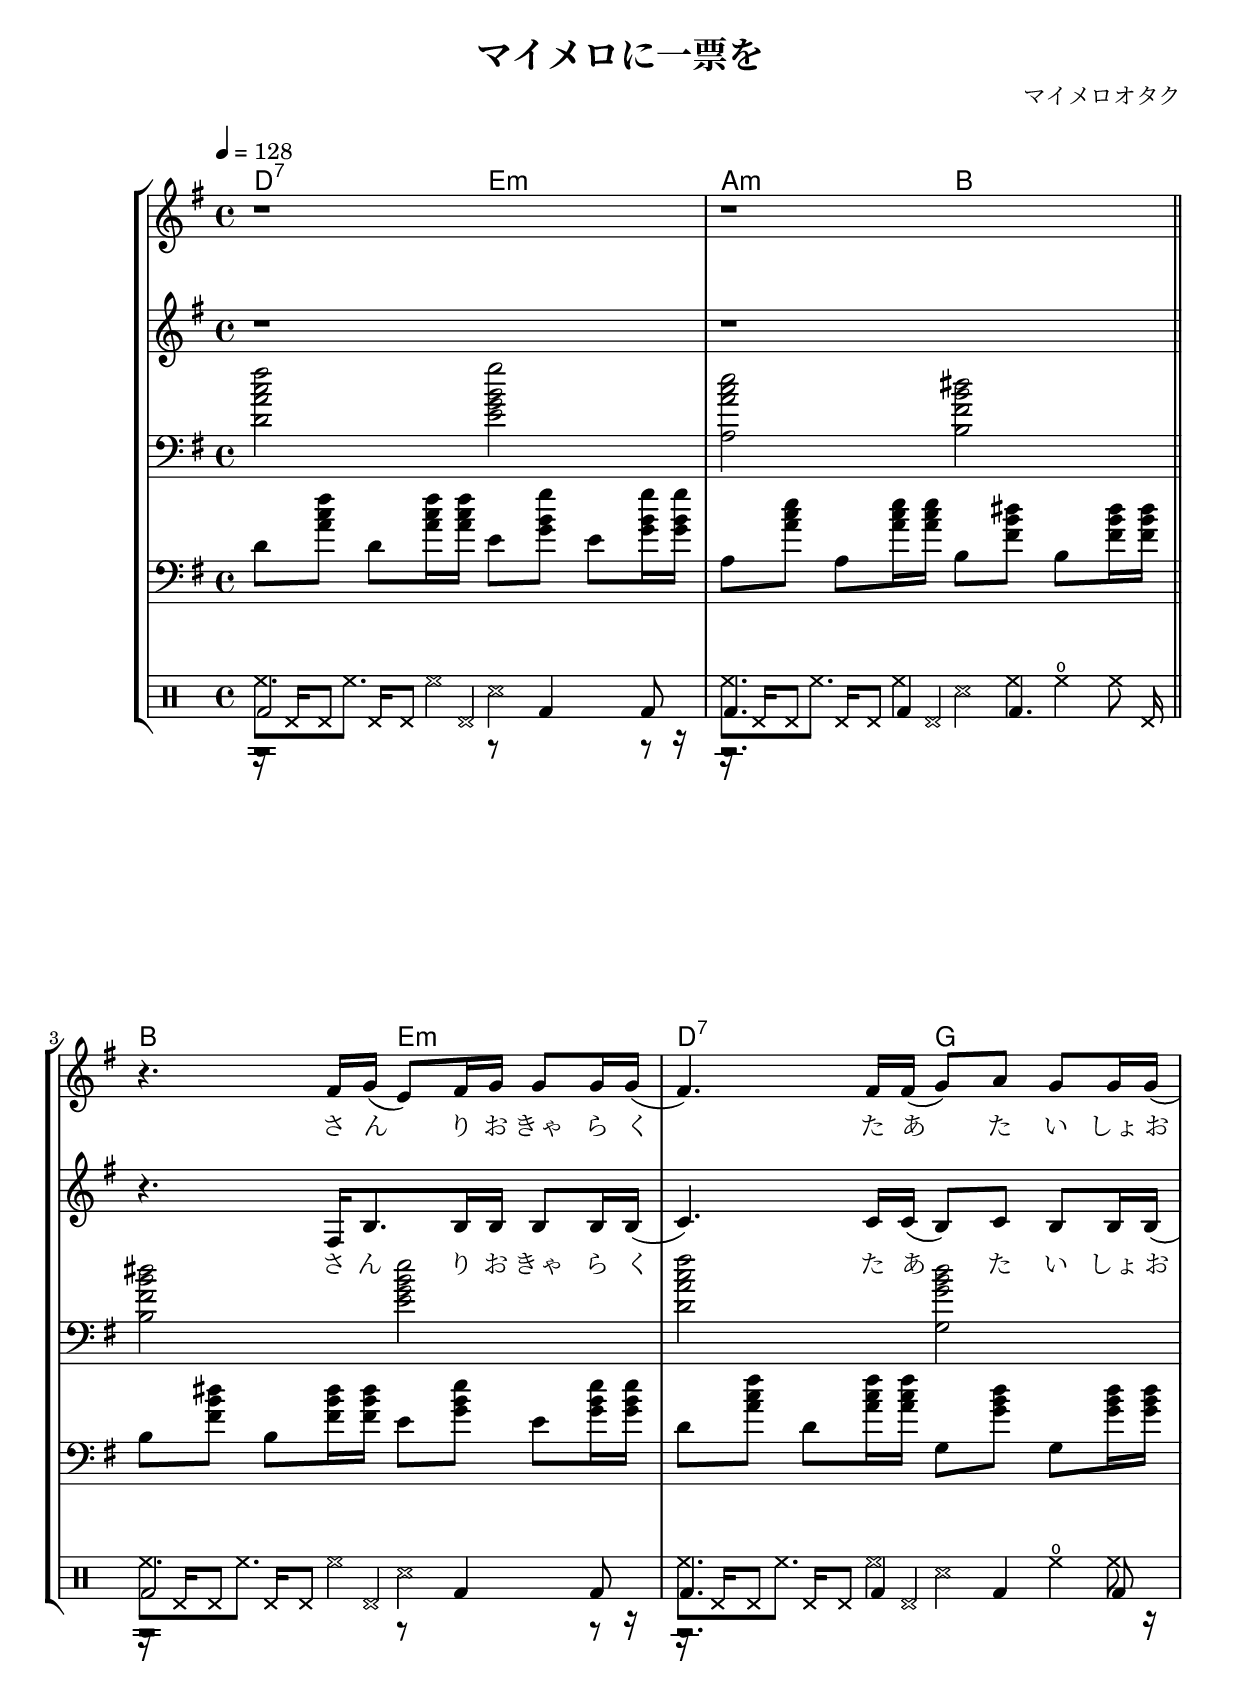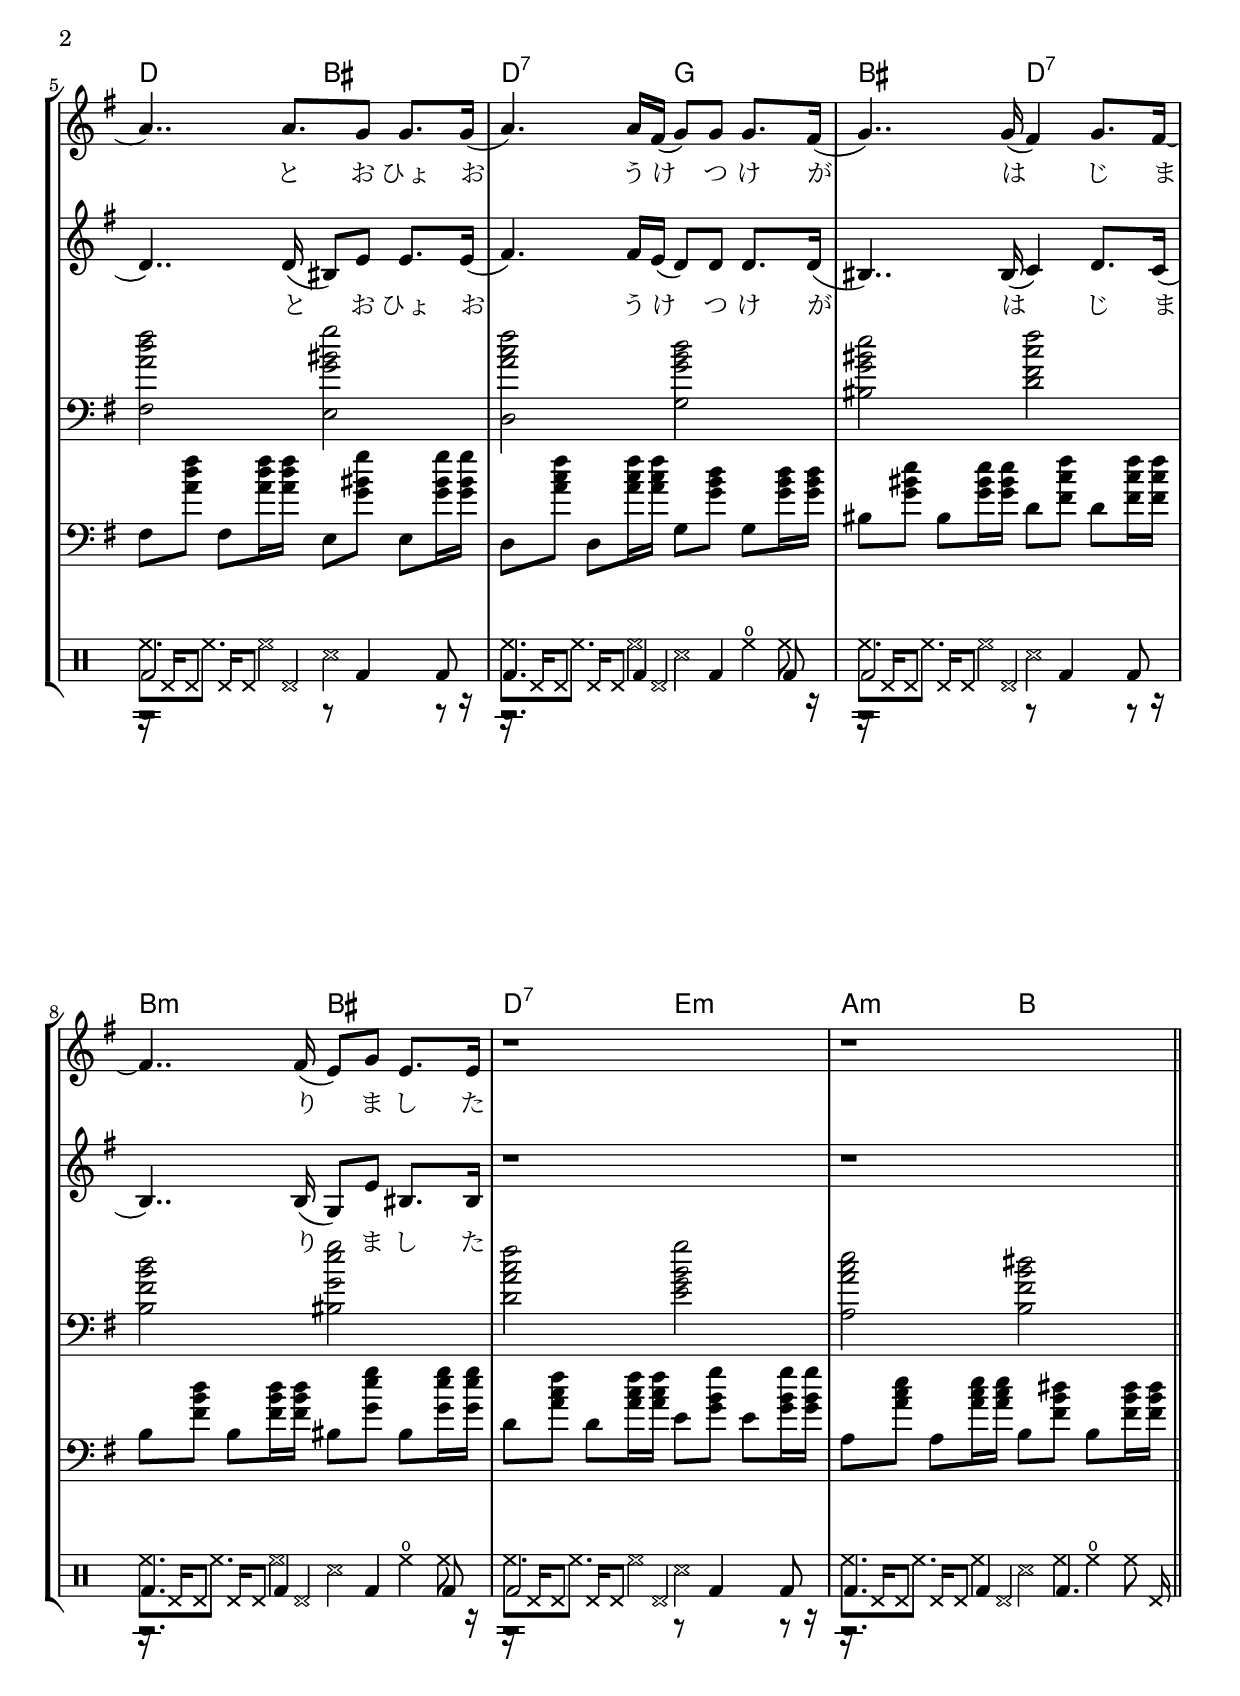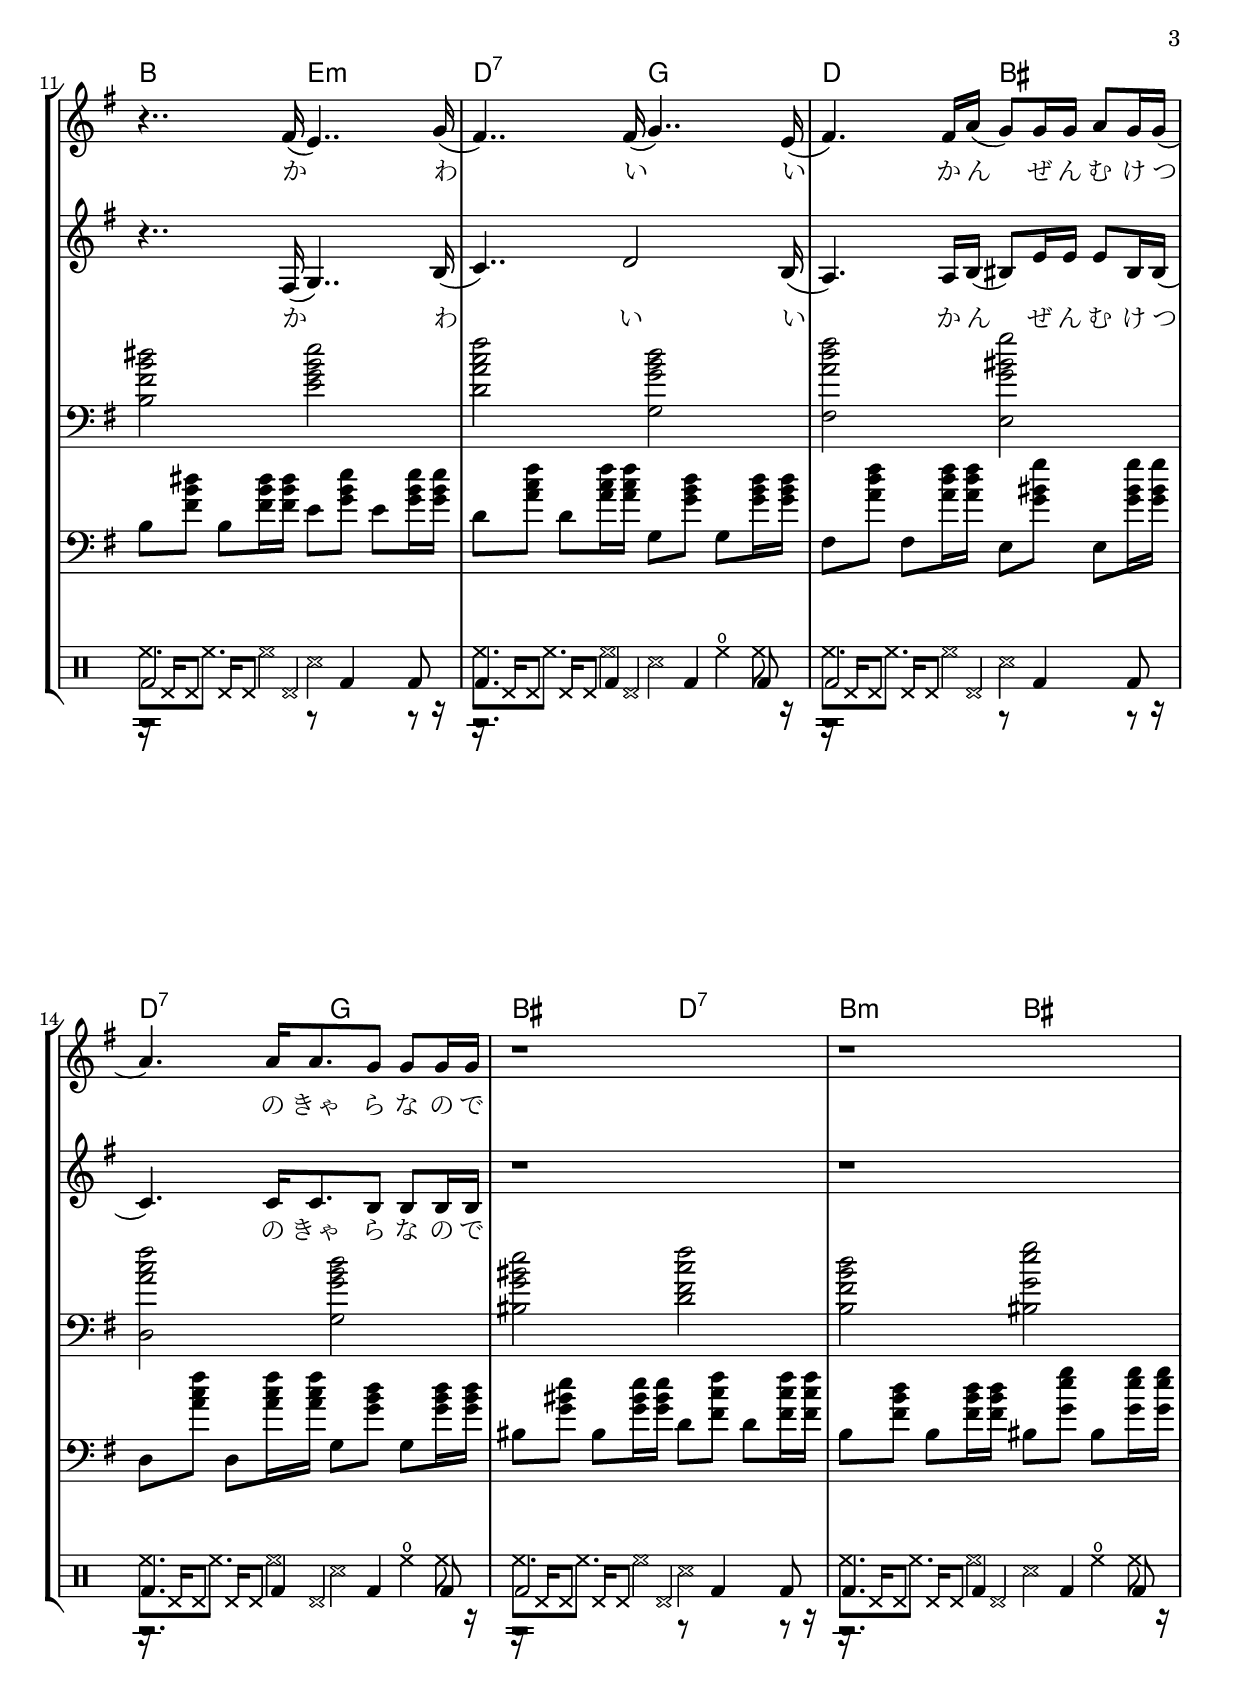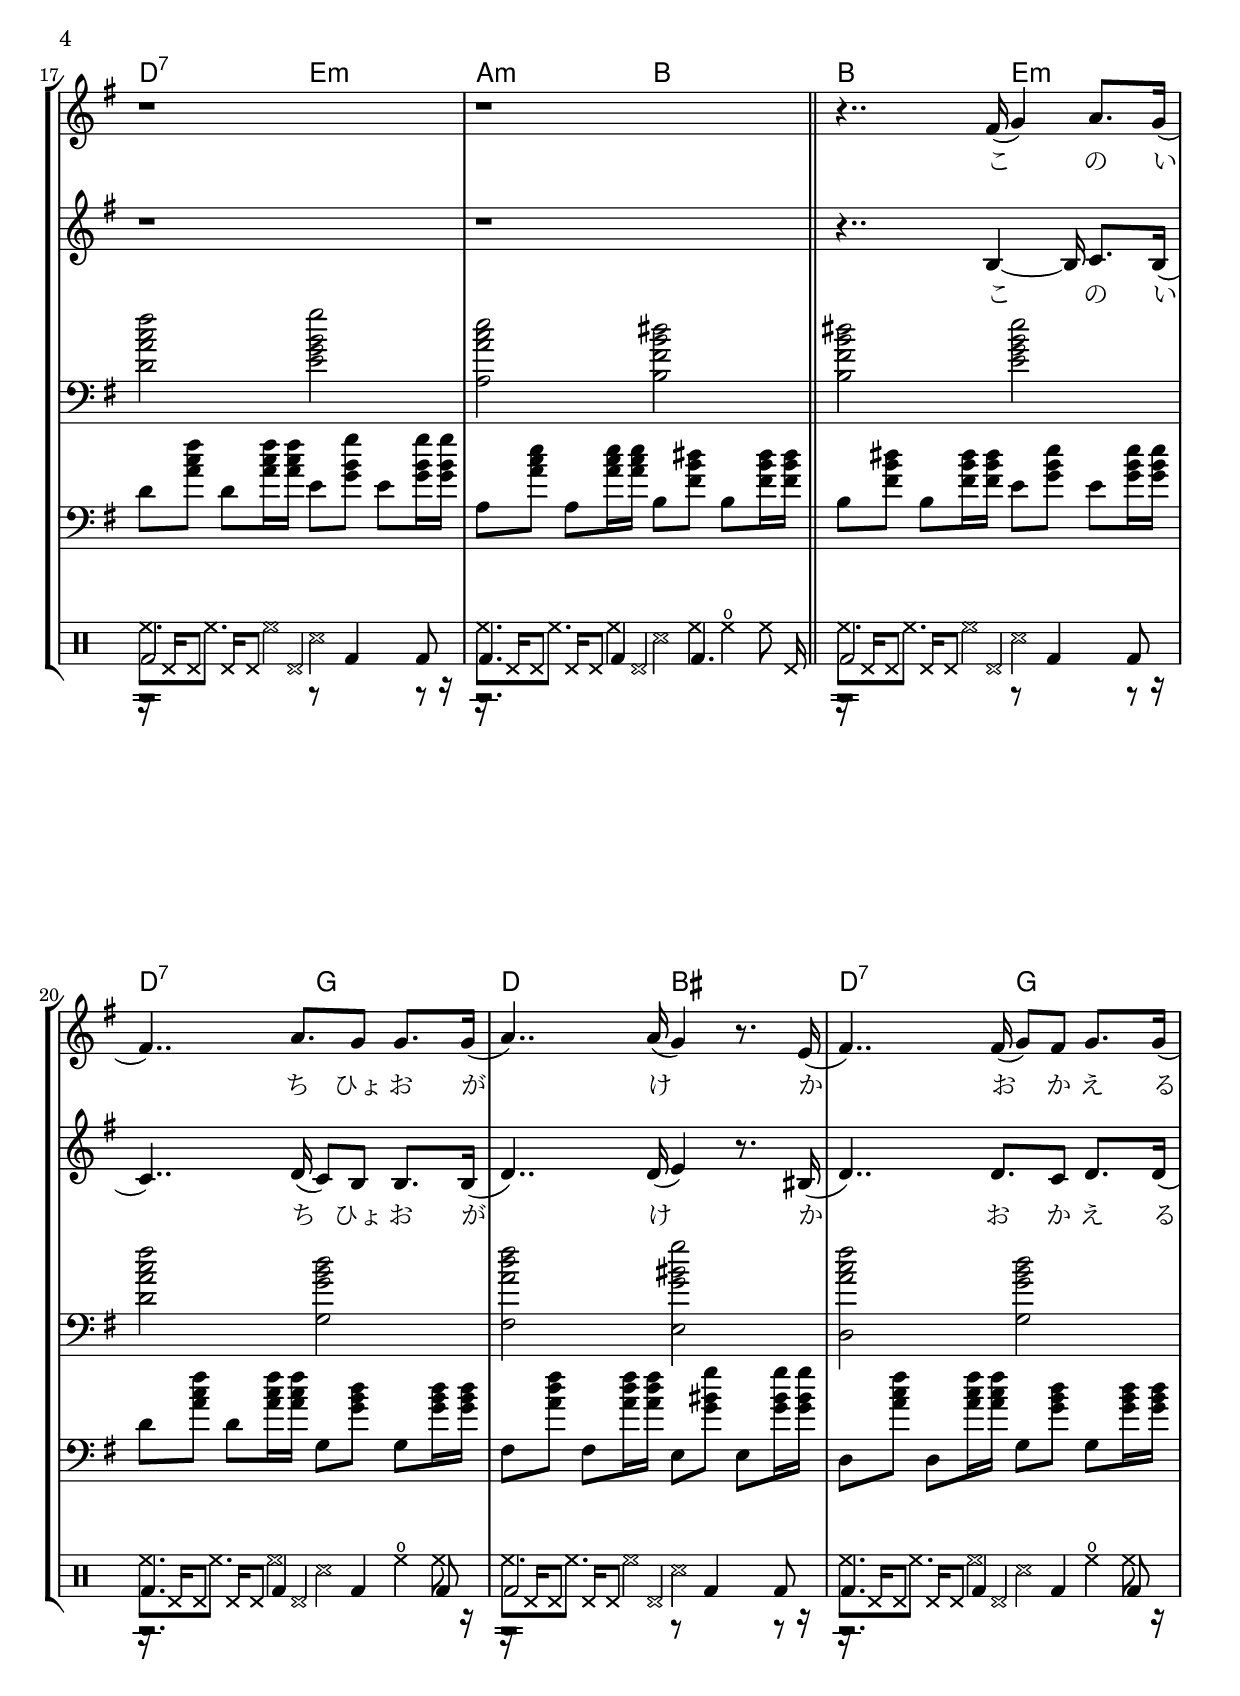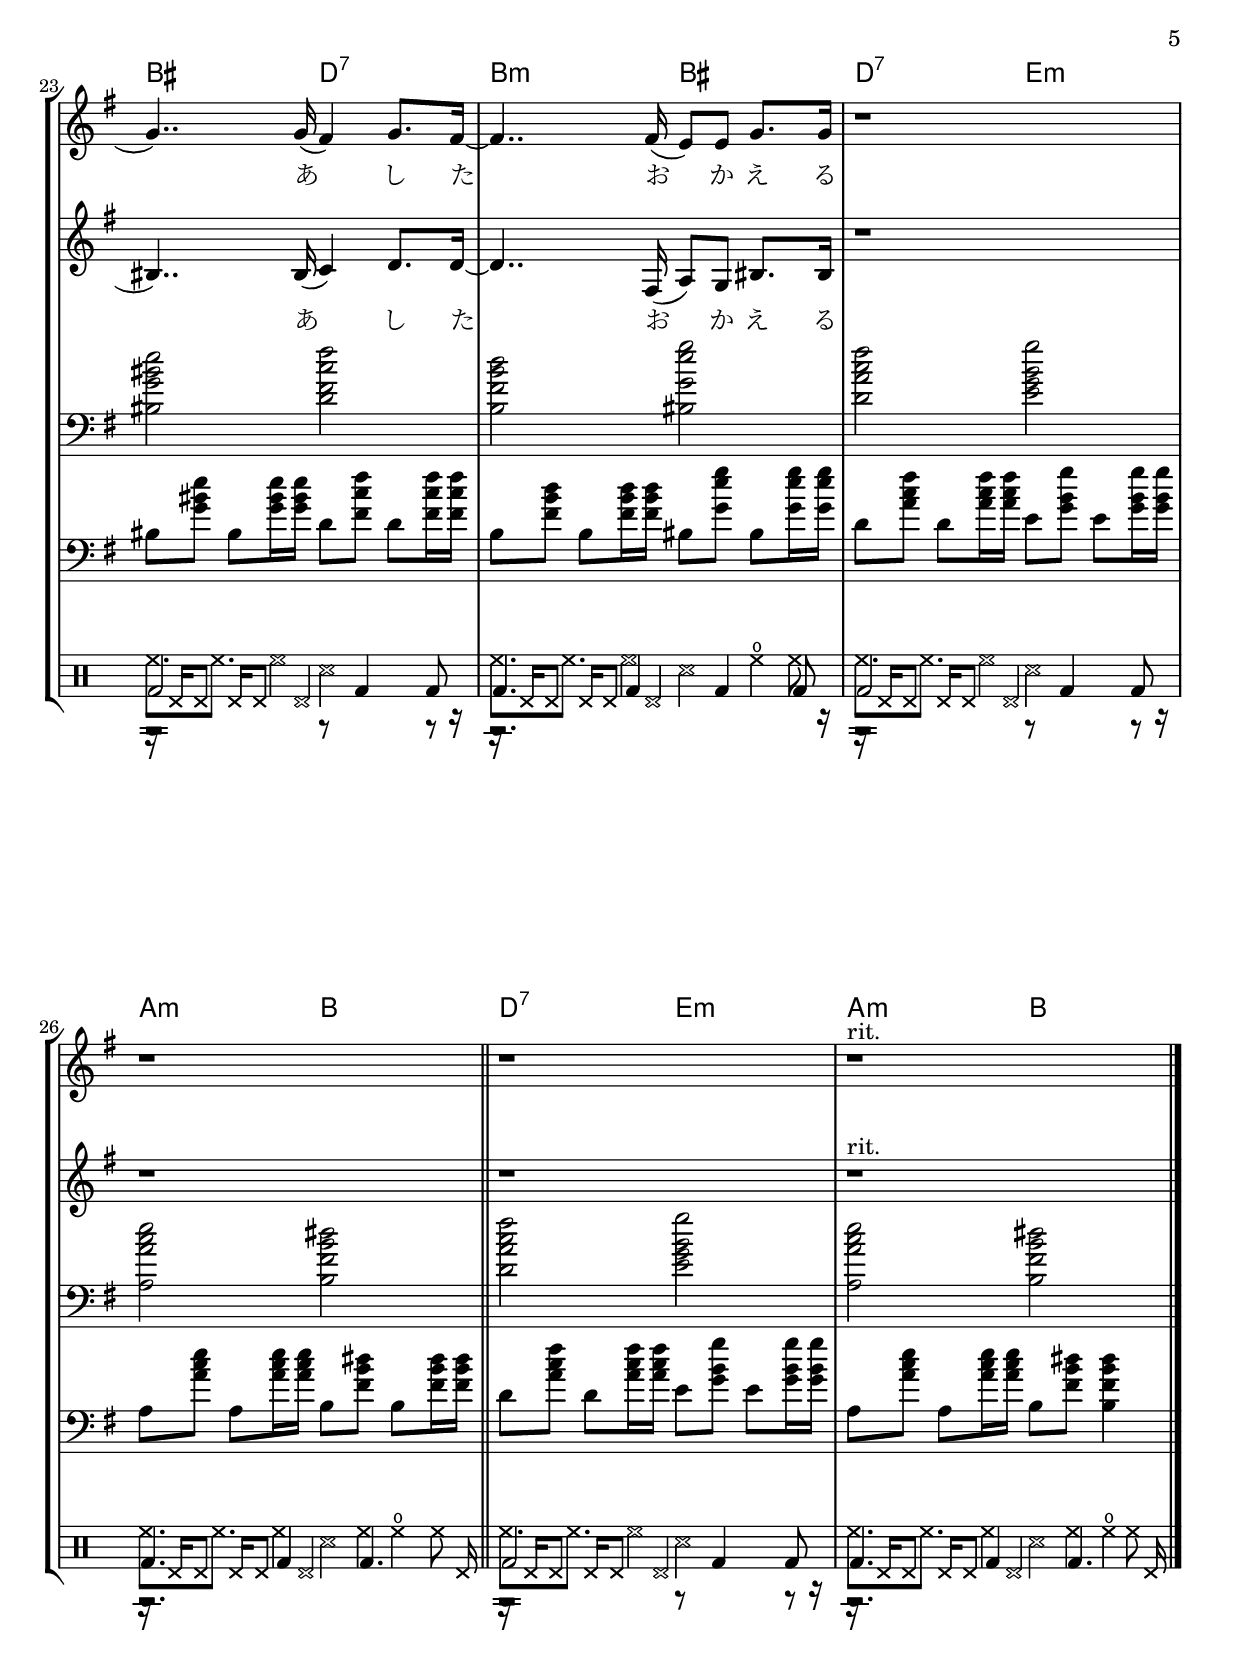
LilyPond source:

\version "2.12.1"

\header {
	title = \markup {マイメロに一票を}
	composer = \markup \center-column {マイメロオタク}
}

harmony = \chordmode {
	d2:7 e:m a:m b 

	b e:m d:7 g d bis d:7 g bis d:7 b:m bis d:7 e:m a:m b 

	b e:m d:7 g d bis d:7 g bis d:7 b:m bis d:7 e:m a:m b 

	b e:m d:7 g d bis d:7 g bis d:7 b:m bis d:7 e:m a:m b 

	d:7 e:m a:m b 
}

melody = {
	\key g \major
	\tempo 4 = 128
	r1 | r1   
	\set Staff.midiInstrument = #"fss0.42"
	r4. fis'16  g'16  (e'8)  fis'16  g'16  g'8  g'16  g'16 
	(fis'4.)  fis'16  fis'16  (g'8)  a'8  g'8  g'16  g'16 
	(a'4..)  a'8.  g'8  g'8.  g'16 
	(a'4.)  a'16  fis'16  (g'8)  g'8  g'8.  fis'16 
	(g'4..)  g'16  (fis'4)  g'8.  fis'16~ 
	fis'4..  fis'16  (e'8)  g'8  e'8.  e'16
	r1 r1 	\set Staff.midiInstrument = #"fss0.42"
	r4.. fis'16  (e'4..)  g'16 
	(fis'4..)  fis'16  (g'4..)  e'16 
	(fis'4.)  fis'16  a'16  (g'8)  g'16  g'16  a'8  g'16  g'16 
	(a'4.)  a'16  a'8.  g'8  g'8  g'16  g'16
	r1 r1 r1 r1 	\set Staff.midiInstrument = #"fss0.42"
	r4.. fis'16  (g'4)  a'8.  g'16 
	(fis'4..)  a'8.  g'8  g'8.  g'16 
	(a'4..)  a'16  (g'4)  r8.  e'16 
	(fis'4..)  fis'16  (g'8)  fis'8  g'8.  g'16 
	(g'4..)  g'16  (fis'4)  g'8.  fis'16~ 
	fis'4..  fis'16  (e'8)  e'8  g'8.  g'16
	r1 r1 	r1 | r1^"rit." \bar "|."
}

words = \lyricmode {
	
	さ  ん  り  お  きゃ  ら  く  た  あ  た  い  しょ  お  と  お  ひょ  お  う  け  つ  け  が  は  じ  ま  り  ま  し  た  
	か  わ  い  い  か  ん  ぜ  ん  む  け  つ  の  きゃ  ら  な  の  で  
	こ  の  い  ち  ひょ  お  が  け  か  お  か  え  る  あ  し  た  お  か  え  る  
	
}

secondmelody = {
	\key g \major
	\tempo 4 = 128
	r1 | r1   
	\set Staff.midiInstrument = #"fss0.42"
	r4. fis16  b8.  b16  b16  b8  b16  b16 
	(c'4.)  c'16  c'16  (b8)  c'8  b8  b16  b16 
	(d'4..)  d'16  (bis8)  e'8  e'8.  e'16 
	(fis'4.)  fis'16  e'16  (d'8)  d'8  d'8.  d'16 
	(bis4..)  bis16  (c'4)  d'8.  c'16 
	(b4..)  b16  (g8)  e'8  bis8.  bis16
	r1 r1 	\set Staff.midiInstrument = #"fss0.42"
	r4.. fis16  (g4..)  b16 
	(c'4..)  d'2  b16 
	(a4.)  a16  b16  (bis8)  e'16  e'16  e'8  bis16  bis16 
	(c'4.)  c'16  c'8.  b8  b8  b16  b16
	r1 r1 r1 r1 	\set Staff.midiInstrument = #"fss0.42"
	r4.. b4~b16  c'8.  b16 
	(c'4..)  d'16  (c'8)  b8  b8.  b16 
	(d'4..)  d'16  (e'4)  r8.  bis16 
	(d'4..)  d'8.  c'8  d'8.  d'16 
	(bis4..)  bis16  (c'4)  d'8.  d'16~ 
	d'4..  fis16  (a8)  g8  bis8.  bis16
	r1 r1 	r1 | r1^"rit." \bar "|."
}

secondwords = \lyricmode {
	
	さ  ん  り  お  きゃ  ら  く  た  あ  た  い  しょ  お  と  お  ひょ  お  う  け  つ  け  が  は  じ  ま  り  ま  し  た  
	か  わ  い  い  か  ん  ぜ  ん  む  け  つ  の  きゃ  ら  な  の  で  
	こ  の  い  ち  ひょ  お  が  け  か  お  か  え  る  あ  し  た  お  か  え  る  
	
}

tempochange = {
	\tempo 4 = 128
	r1 | r1 \bar "||"
	\tempo 4 = 128
	r1 | r1 | r1 | r1 | r1 | r1 | r1 | r1 \bar "||"
	\tempo 4 = 128
	r1 | r1 | r1 | r1 | r1 | r1 | r1 | r1 \bar "||"
	\tempo 4 = 128
	r1 | r1 | r1 | r1 | r1 | r1 | r1 | r1 \bar "||"
	\tempo 4 = 128
	r1 | \tempo 4 = 96 r2 \tempo 4 = 85 r2 \bar "|."
}

mainacc = {
	\clef bass
	\set Staff.midiInstrument = #"Alto Sax"
	\key g \major
	\tempo 4 = 128
	<d' a' c'' fis''>2
	<e' g' b' g''>2
	<a a' c'' e''>2
	<b fis' b' dis''>2
	\bar "||"

	\set Staff.midiInstrument = #"Alto Sax"
	<b fis' b' dis''>2
	<e' g' b' e''>2
	<d' a' c'' fis''>2
	<g g' b' d''>2
	<fis a' d'' fis''>2
	<e g' bis' g''>2
	<d a' c'' fis''>2
	<g g' b' d''>2
	<bis g' bis' e''>2
	<d' fis' c'' fis''>2
	<b fis' b' d''>2
	<bis g' e'' g''>2
	<d' a' c'' fis''>2
	<e' g' b' g''>2
	<a a' c'' e''>2
	<b fis' b' dis''>2
	\bar "||"

	\set Staff.midiInstrument = #"Alto Sax"
	<b fis' b' dis''>2
	<e' g' b' e''>2
	<d' a' c'' fis''>2
	<g g' b' d''>2
	<fis a' d'' fis''>2
	<e g' bis' g''>2
	<d a' c'' fis''>2
	<g g' b' d''>2
	<bis g' bis' e''>2
	<d' fis' c'' fis''>2
	<b fis' b' d''>2
	<bis g' e'' g''>2
	<d' a' c'' fis''>2
	<e' g' b' g''>2
	<a a' c'' e''>2
	<b fis' b' dis''>2
	\bar "||"

	\set Staff.midiInstrument = #"Alto Sax"
	<b fis' b' dis''>2
	<e' g' b' e''>2
	<d' a' c'' fis''>2
	<g g' b' d''>2
	<fis a' d'' fis''>2
	<e g' bis' g''>2
	<d a' c'' fis''>2
	<g g' b' d''>2
	<bis g' bis' e''>2
	<d' fis' c'' fis''>2
	<b fis' b' d''>2
	<bis g' e'' g''>2
	<d' a' c'' fis''>2
	<e' g' b' g''>2
	<a a' c'' e''>2
	<b fis' b' dis''>2
	\bar "||"

	\set Staff.midiInstrument = #"Alto Sax"
	<d' a' c'' fis''>2
	<e' g' b' g''>2
	<a a' c'' e''>2
	<b fis' b' dis''>2
	\bar "|."
}

subacc = {
	\clef bass
	\set Staff.midiInstrument = #"Tinkle Bell"
	\key g \major
	\tempo 4 = 128
	d'8 <a' c'' fis''> d' <a' c'' fis''>16 <a' c'' fis''>
	e'8 <g' b' g''> e' <g' b' g''>16 <g' b' g''>
	a8 <a' c'' e''> a <a' c'' e''>16 <a' c'' e''>
	b8 <fis' b' dis''> b <fis' b' dis''>16 <fis' b' dis''>
	\bar "||"

	\set Staff.midiInstrument = #"Tinkle Bell"
	b8 <fis' b' dis''> b <fis' b' dis''>16 <fis' b' dis''>
	e'8 <g' b' e''> e' <g' b' e''>16 <g' b' e''>
	d'8 <a' c'' fis''> d' <a' c'' fis''>16 <a' c'' fis''>
	g8 <g' b' d''> g <g' b' d''>16 <g' b' d''>
	fis8 <a' d'' fis''> fis <a' d'' fis''>16 <a' d'' fis''>
	e8 <g' bis' g''> e <g' bis' g''>16 <g' bis' g''>
	d8 <a' c'' fis''> d <a' c'' fis''>16 <a' c'' fis''>
	g8 <g' b' d''> g <g' b' d''>16 <g' b' d''>
	bis8 <g' bis' e''> bis <g' bis' e''>16 <g' bis' e''>
	d'8 <fis' c'' fis''> d' <fis' c'' fis''>16 <fis' c'' fis''>
	b8 <fis' b' d''> b <fis' b' d''>16 <fis' b' d''>
	bis8 <g' e'' g''> bis <g' e'' g''>16 <g' e'' g''>
	d'8 <a' c'' fis''> d' <a' c'' fis''>16 <a' c'' fis''>
	e'8 <g' b' g''> e' <g' b' g''>16 <g' b' g''>
	a8 <a' c'' e''> a <a' c'' e''>16 <a' c'' e''>
	b8 <fis' b' dis''> b <fis' b' dis''>16 <fis' b' dis''>
	\bar "||"

	\set Staff.midiInstrument = #"Tinkle Bell"
	b8 <fis' b' dis''> b <fis' b' dis''>16 <fis' b' dis''>
	e'8 <g' b' e''> e' <g' b' e''>16 <g' b' e''>
	d'8 <a' c'' fis''> d' <a' c'' fis''>16 <a' c'' fis''>
	g8 <g' b' d''> g <g' b' d''>16 <g' b' d''>
	fis8 <a' d'' fis''> fis <a' d'' fis''>16 <a' d'' fis''>
	e8 <g' bis' g''> e <g' bis' g''>16 <g' bis' g''>
	d8 <a' c'' fis''> d <a' c'' fis''>16 <a' c'' fis''>
	g8 <g' b' d''> g <g' b' d''>16 <g' b' d''>
	bis8 <g' bis' e''> bis <g' bis' e''>16 <g' bis' e''>
	d'8 <fis' c'' fis''> d' <fis' c'' fis''>16 <fis' c'' fis''>
	b8 <fis' b' d''> b <fis' b' d''>16 <fis' b' d''>
	bis8 <g' e'' g''> bis <g' e'' g''>16 <g' e'' g''>
	d'8 <a' c'' fis''> d' <a' c'' fis''>16 <a' c'' fis''>
	e'8 <g' b' g''> e' <g' b' g''>16 <g' b' g''>
	a8 <a' c'' e''> a <a' c'' e''>16 <a' c'' e''>
	b8 <fis' b' dis''> b <fis' b' dis''>16 <fis' b' dis''>
	\bar "||"

	\set Staff.midiInstrument = #"Tinkle Bell"
	b8 <fis' b' dis''> b <fis' b' dis''>16 <fis' b' dis''>
	e'8 <g' b' e''> e' <g' b' e''>16 <g' b' e''>
	d'8 <a' c'' fis''> d' <a' c'' fis''>16 <a' c'' fis''>
	g8 <g' b' d''> g <g' b' d''>16 <g' b' d''>
	fis8 <a' d'' fis''> fis <a' d'' fis''>16 <a' d'' fis''>
	e8 <g' bis' g''> e <g' bis' g''>16 <g' bis' g''>
	d8 <a' c'' fis''> d <a' c'' fis''>16 <a' c'' fis''>
	g8 <g' b' d''> g <g' b' d''>16 <g' b' d''>
	bis8 <g' bis' e''> bis <g' bis' e''>16 <g' bis' e''>
	d'8 <fis' c'' fis''> d' <fis' c'' fis''>16 <fis' c'' fis''>
	b8 <fis' b' d''> b <fis' b' d''>16 <fis' b' d''>
	bis8 <g' e'' g''> bis <g' e'' g''>16 <g' e'' g''>
	d'8 <a' c'' fis''> d' <a' c'' fis''>16 <a' c'' fis''>
	e'8 <g' b' g''> e' <g' b' g''>16 <g' b' g''>
	a8 <a' c'' e''> a <a' c'' e''>16 <a' c'' e''>
	b8 <fis' b' dis''> b <fis' b' dis''>16 <fis' b' dis''>
	\bar "||"

	\set Staff.midiInstrument = #"Tinkle Bell"
	d'8 <a' c'' fis''> d' <a' c'' fis''>16 <a' c'' fis''>
	e'8 <g' b' g''> e' <g' b' g''>16 <g' b' g''>
	a8 <a' c'' e''> a <a' c'' e''>16 <a' c'' e''>
	b8 <fis' b' dis''>8 <b fis' b' dis''>4
	\bar "|."
}

percA = {
	\drummode {
	r1  |r2. hho4  \bar "||"
	r1  |r2. hho4  |r1  |r2. hho4  |r1  |r2. hho4  |r1  |r2. hho4  \bar "||"
	r1  |r2. hho4  |r1  |r2. hho4  |r1  |r2. hho4  |r1  |r2. hho4  \bar "||"
	r1  |r2. hho4  |r1  |r2. hho4  |r1  |r2. hho4  |r1  |r2. hho4  \bar "||"
	r1  |r2. hho4  \bar "|."
	}
}

percB = {
	\drummode {
	r16 hhp16 hhp8 hhp16 hhp8 hhp2 r16  |r16 hhp16 hhp8 hhp16 hhp8 hhp2 hhp16  \bar "||"
	r16 hhp16 hhp8 hhp16 hhp8 hhp2 r16  |r16 hhp16 hhp8 hhp16 hhp8 hhp2 r16  |r16 hhp16 hhp8 hhp16 hhp8 hhp2 r16  |r16 hhp16 hhp8 hhp16 hhp8 hhp2 r16  |r16 hhp16 hhp8 hhp16 hhp8 hhp2 r16  |r16 hhp16 hhp8 hhp16 hhp8 hhp2 r16  |r16 hhp16 hhp8 hhp16 hhp8 hhp2 r16  |r16 hhp16 hhp8 hhp16 hhp8 hhp2 hhp16  \bar "||"
	r16 hhp16 hhp8 hhp16 hhp8 hhp2 r16  |r16 hhp16 hhp8 hhp16 hhp8 hhp2 r16  |r16 hhp16 hhp8 hhp16 hhp8 hhp2 r16  |r16 hhp16 hhp8 hhp16 hhp8 hhp2 r16  |r16 hhp16 hhp8 hhp16 hhp8 hhp2 r16  |r16 hhp16 hhp8 hhp16 hhp8 hhp2 r16  |r16 hhp16 hhp8 hhp16 hhp8 hhp2 r16  |r16 hhp16 hhp8 hhp16 hhp8 hhp2 hhp16  \bar "||"
	r16 hhp16 hhp8 hhp16 hhp8 hhp2 r16  |r16 hhp16 hhp8 hhp16 hhp8 hhp2 r16  |r16 hhp16 hhp8 hhp16 hhp8 hhp2 r16  |r16 hhp16 hhp8 hhp16 hhp8 hhp2 r16  |r16 hhp16 hhp8 hhp16 hhp8 hhp2 r16  |r16 hhp16 hhp8 hhp16 hhp8 hhp2 r16  |r16 hhp16 hhp8 hhp16 hhp8 hhp2 r16  |r16 hhp16 hhp8 hhp16 hhp8 hhp2 hhp16  \bar "||"
	r16 hhp16 hhp8 hhp16 hhp8 hhp2 r16  |r16 hhp16 hhp8 hhp16 hhp8 hhp2 hhp16  \bar "|."
	}
}

percC = {
	\drummode {
	hh8. hh8. hh2 r8  |hh8. hh8. hh4 hh4 hh8  \bar "||"
	hh8. hh8. hh2 r8  |hh8. hh8. hh2 hh8  |hh8. hh8. hh2 r8  |hh8. hh8. hh2 hh8  |hh8. hh8. hh2 r8  |hh8. hh8. hh2 hh8  |hh8. hh8. hh2 r8  |hh8. hh8. hh4 hh4 hh8  \bar "||"
	hh8. hh8. hh2 r8  |hh8. hh8. hh2 hh8  |hh8. hh8. hh2 r8  |hh8. hh8. hh2 hh8  |hh8. hh8. hh2 r8  |hh8. hh8. hh2 hh8  |hh8. hh8. hh2 r8  |hh8. hh8. hh4 hh4 hh8  \bar "||"
	hh8. hh8. hh2 r8  |hh8. hh8. hh2 hh8  |hh8. hh8. hh2 r8  |hh8. hh8. hh2 hh8  |hh8. hh8. hh2 r8  |hh8. hh8. hh2 hh8  |hh8. hh8. hh2 r8  |hh8. hh8. hh4 hh4 hh8  \bar "||"
	hh8. hh8. hh2 r8  |hh8. hh8. hh4 hh4 hh8  \bar "|."
	}
}

percD = {
	\drummode {
	r2 ss2  |r2 ss2  \bar "||"
	r2 ss2  |r2 ss2  |r2 ss2  |r2 ss2  |r2 ss2  |r2 ss2  |r2 ss2  |r2 ss2  \bar "||"
	r2 ss2  |r2 ss2  |r2 ss2  |r2 ss2  |r2 ss2  |r2 ss2  |r2 ss2  |r2 ss2  \bar "||"
	r2 ss2  |r2 ss2  |r2 ss2  |r2 ss2  |r2 ss2  |r2 ss2  |r2 ss2  |r2 ss2  \bar "||"
	r2 ss2  |r2 ss2  \bar "|."
	}
}

percE = {
	\drummode {
	bd2 r8 bd4 bd8  |bd4. bd4 bd4.  \bar "||"
	bd2 r8 bd4 bd8  |bd4. bd4 bd4 bd8  |bd2 r8 bd4 bd8  |bd4. bd4 bd4 bd8  |bd2 r8 bd4 bd8  |bd4. bd4 bd4 bd8  |bd2 r8 bd4 bd8  |bd4. bd4 bd4.  \bar "||"
	bd2 r8 bd4 bd8  |bd4. bd4 bd4 bd8  |bd2 r8 bd4 bd8  |bd4. bd4 bd4 bd8  |bd2 r8 bd4 bd8  |bd4. bd4 bd4 bd8  |bd2 r8 bd4 bd8  |bd4. bd4 bd4.  \bar "||"
	bd2 r8 bd4 bd8  |bd4. bd4 bd4 bd8  |bd2 r8 bd4 bd8  |bd4. bd4 bd4 bd8  |bd2 r8 bd4 bd8  |bd4. bd4 bd4 bd8  |bd2 r8 bd4 bd8  |bd4. bd4 bd4.  \bar "||"
	bd2 r8 bd4 bd8  |bd4. bd4 bd4.  \bar "|."
	}
}

\score {
	<<
		\new StaffGroup <<
			\new ChordNames {\harmony}
			\new Voice = "melody" {\melody}
			\new Lyrics \lyricsto "melody" \words
			\new Voice = "secondmelody" {\secondmelody}
			\new Lyrics \lyricsto "secondmelody" \secondwords
			\new Staff = "mainacc" {\mainacc}
			\new Staff = "subacc" {\subacc}
			\new DrumStaff <<
				\new DrumVoice {\percA}
				\new DrumVoice {\percB}
				\new DrumVoice {\percC}
				\new DrumVoice {\percD}
				\new DrumVoice {\percE}
			>>
		>>
	>>
	\layout { }
}
